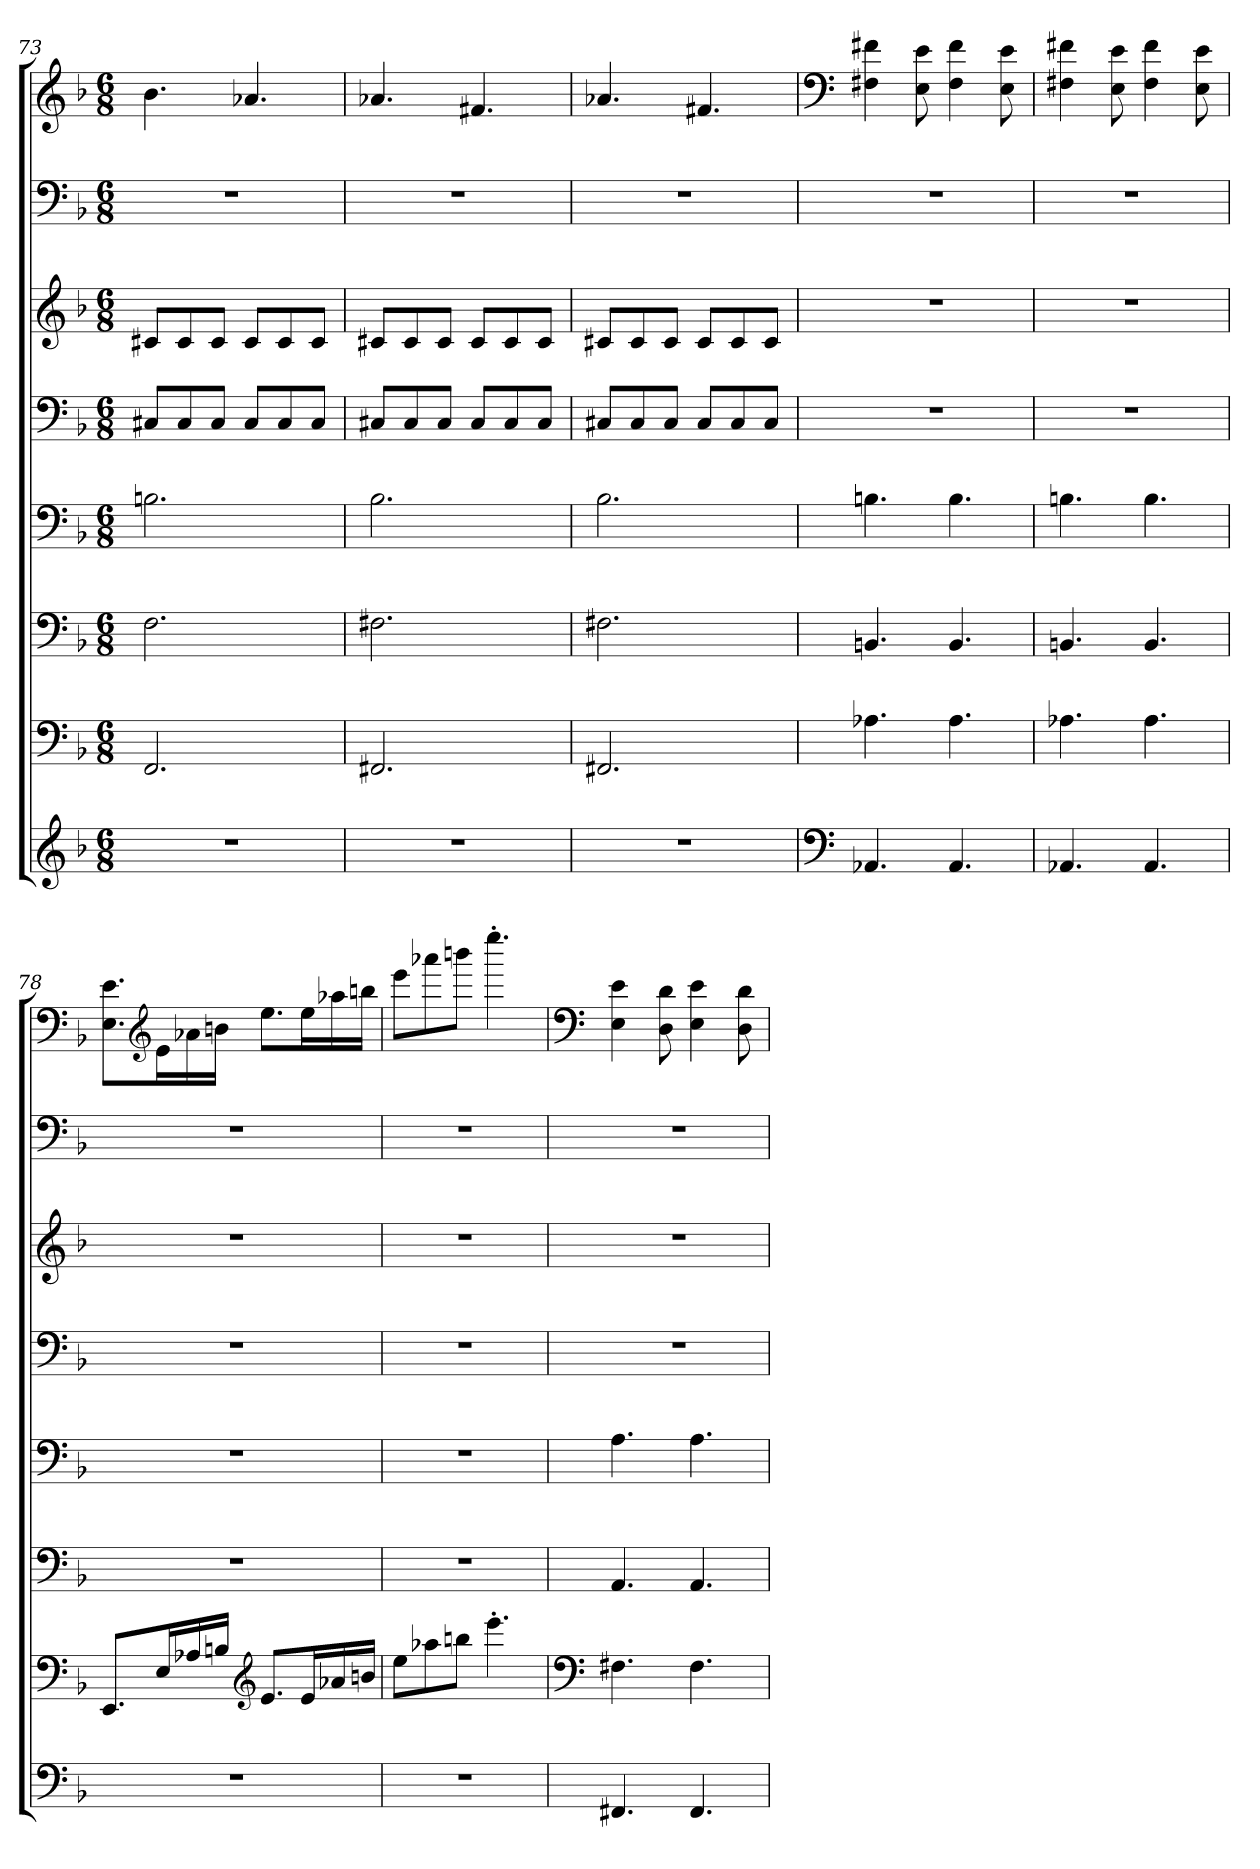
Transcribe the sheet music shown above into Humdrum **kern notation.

**kern	**kern	**kern	**kern	**kern	**kern	**kern	**kern
*part5	*part5	*part4	*part4	*part3	*part3	*part2	*part1
*staff8	*staff7	*staff6	*staff5	*staff4	*staff3	*staff2	*staff1
*clefG2	*clefF4	*clefF4	*clefF4	*clefF4	*clefG2	*clefF4	*clefG2
*k[b-]	*k[b-]	*k[b-]	*k[b-]	*k[b-]	*k[b-]	*k[b-]	*k[b-]
*M6/8	*M6/8	*M6/8	*M6/8	*M6/8	*M6/8	*M6/8	*M6/8
=73	=73	=73	=73	=73	=73	=73	=73
2.r	2.FF/	2.F\	2.Bn\	8C#X/L	8c#X/L	2.r	4.b-\
.	.	.	.	8C#/	8c#/	.	.
.	.	.	.	8C#/J	8c#/J	.	.
.	.	.	.	8C#/L	8c#/L	.	4.a-X/
.	.	.	.	8C#/	8c#/	.	.
.	.	.	.	8C#/J	8c#/J	.	.
!!LO:PB:g=z
=74	=74	=74	=74	=74	=74	=74	=74
*	*	*	*	*	*	*	*MM121
2.r	2.FF#X/	2.F#X\	2.B-\	8C#X/L	8c#X/L	2.r	4.a-X/
.	.	.	.	8C#/	8c#/	.	.
.	.	.	.	8C#/J	8c#/J	.	.
.	.	.	.	8C#/L	8c#/L	.	4.f#X/
.	.	.	.	8C#/	8c#/	.	.
.	.	.	.	8C#/J	8c#/J	.	.
=75	=75	=75	=75	=75	=75	=75	=75
2.r	2.FF#X/	2.F#X\	2.B-\	8C#X/L	8c#X/L	2.r	4.a-X/
.	.	.	.	8C#/	8c#/	.	.
.	.	.	.	8C#/J	8c#/J	.	.
.	.	.	.	8C#/L	8c#/L	.	4.f#X/
.	.	.	.	8C#/	8c#/	.	.
.	.	.	.	8C#/J	8c#/J	.	.
=76	=76	=76	=76	=76	=76	=76	=76
*clefF4	*	*	*	*	*	*	*clefF4
*	*	*	*	*	*	*	*MM121
4.AA-X/	4.A-X\	4.BBn/	4.Bn\	2.r	2.r	2.r	4F#X\ 4f#X\
.	.	.	.	.	.	.	8E\ 8e\
4.AA-/	4.A-\	4.BB/	4.B\	.	.	.	4F#\ 4f#\
.	.	.	.	.	.	.	8E\ 8e\
=77	=77	=77	=77	=77	=77	=77	=77
4.AA-X/	4.A-X\	4.BBn/	4.Bn\	2.r	2.r	2.r	4F#X\ 4f#X\
.	.	.	.	.	.	.	8E\ 8e\
4.AA-/	4.A-\	4.BB/	4.B\	.	.	.	4F#\ 4f#\
.	.	.	.	.	.	.	8E\ 8e\
!!LO:PB:g=z
=78	=78	=78	=78	=78	=78	=78	=78
2.r	8.EE/L	2.r	2.r	2.r	2.r	2.r	8.E\ 8.e\L
*	*	*	*	*	*	*	*clefG2
.	16E/L	.	.	.	.	.	16e\L
.	16A-X/	.	.	.	.	.	16a-X\
.	16Bn/JJ	.	.	.	.	.	16bn\JJ
*	*clefG2	*	*	*	*	*	*
.	8.e/L	.	.	.	.	.	8.ee\L
.	16e/L	.	.	.	.	.	16ee\L
.	16a-X/	.	.	.	.	.	16aa-X\
.	16bn/JJ	.	.	.	.	.	16bbn\JJ
=79	=79	=79	=79	=79	=79	=79	=79
2.r	8ee\L	2.r	2.r	2.r	2.r	2.r	8eee\L
.	8aa-X\	.	.	.	.	.	8aaa-X\
.	8bbn\J	.	.	.	.	.	8bbbn\J
*	*	*	*	*	*	*	*MM120
.	4.eee'\	.	.	.	.	.	4.eeee'\
=80	=80	=80	=80	=80	=80	=80	=80
*	*clefF4	*	*	*	*	*	*clefF4
*	*	*	*	*	*	*	*MM121
4.FF#X/	4.F#X\	4.AA/	4.A\	2.r	2.r	2.r	4E\ 4e\
.	.	.	.	.	.	.	8D\ 8d\
4.FF#/	4.F#\	4.AA/	4.A\	.	.	.	4E\ 4e\
.	.	.	.	.	.	.	8D\ 8d\
=	=	=	=	=	=	=	=
*-	*-	*-	*-	*-	*-	*-	*-
